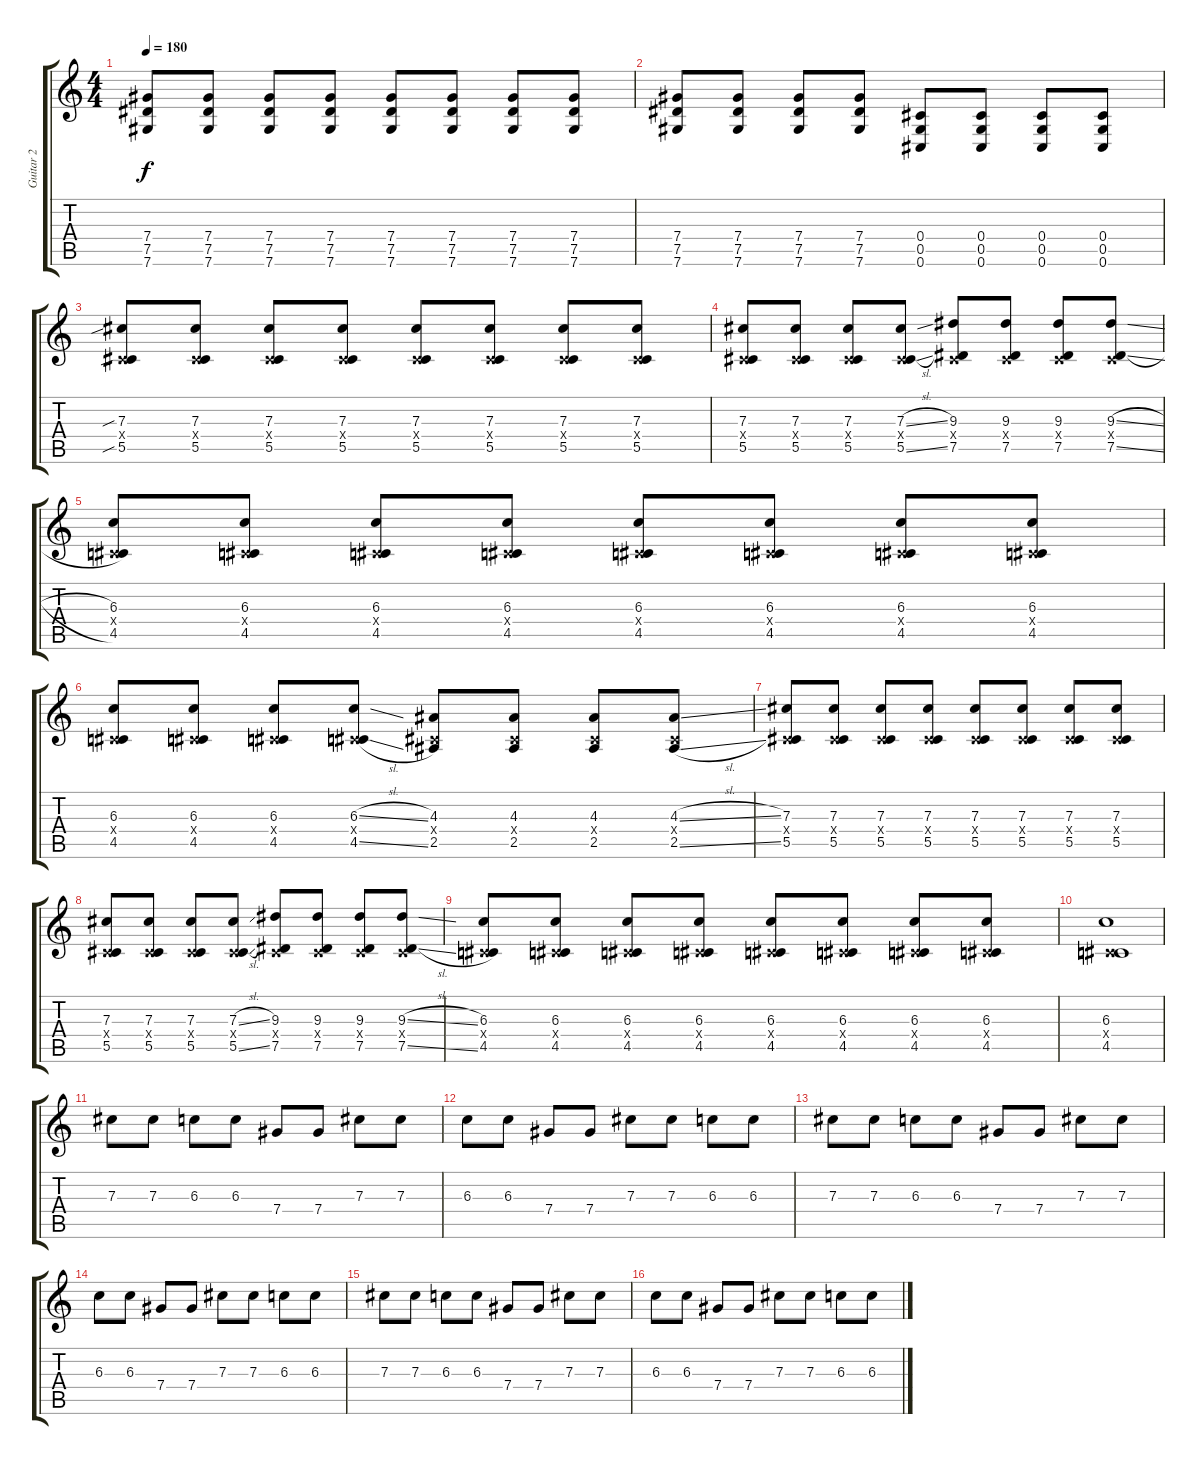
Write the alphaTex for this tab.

\track ("Guitar 2" "Guitar 2") {instrument distortionguitar}
\staff {score tabs}
\tuning (Eb4 Bb3 Gb3 Db3 Ab2 Db2) {hide}
\ts (4 4)
\tempo 180
\clef g2
\ks c
(7.4 7.5 7.6).8{dy f} (7.4 7.5 7.6).8 (7.4 7.5 7.6).8 (7.4 7.5 7.6).8 (7.4 7.5 7.6).8 (7.4 7.5 7.6).8 (7.4 7.5 7.6).8 (7.4 7.5 7.6).8 |
(7.4 7.5 7.6).8 (7.4 7.5 7.6).8 (7.4 7.5 7.6).8 (7.4 7.5 7.6).8 (0.4 0.5 0.6).8 (0.4 0.5 0.6).8 (0.4 0.5 0.6).8 (0.4 0.5 0.6).8 |
(7.3{sib} 0.4{x} 5.5{sib}).8 (7.3 0.4{x} 5.5).8 (7.3 0.4{x} 5.5).8 (7.3 0.4{x} 5.5).8 (7.3 0.4{x} 5.5).8 (7.3 0.4{x} 5.5).8 (7.3 0.4{x} 5.5).8 (7.3 0.4{x} 5.5).8 |
(7.3 0.4{x} 5.5).8 (7.3 0.4{x} 5.5).8 (7.3 0.4{x} 5.5).8 (7.3{sl} 0.4{x} 5.5{sl}).8 (9.3 0.4{x} 7.5).8 (9.3 0.4{x} 7.5).8 (9.3 0.4{x} 7.5).8 (9.3{sl} 0.4{x} 7.5{sl}).8 |
(6.3 0.4{x} 4.5).8 (6.3 0.4{x} 4.5).8 (6.3 0.4{x} 4.5).8 (6.3 0.4{x} 4.5).8 (6.3 0.4{x} 4.5).8 (6.3 0.4{x} 4.5).8 (6.3 0.4{x} 4.5).8 (6.3 0.4{x} 4.5).8 |
(6.3 0.4{x} 4.5).8 (6.3 0.4{x} 4.5).8 (6.3 0.4{x} 4.5).8 (6.3{sl} 0.4{x} 4.5{sl}).8 (4.3 0.4{x} 2.5).8 (4.3 0.4{x} 2.5).8 (4.3 0.4{x} 2.5).8 (4.3{sl} 0.4{x} 2.5{sl}).8 |
(7.3 0.4{x} 5.5).8 (7.3 0.4{x} 5.5).8 (7.3 0.4{x} 5.5).8 (7.3 0.4{x} 5.5).8 (7.3 0.4{x} 5.5).8 (7.3 0.4{x} 5.5).8 (7.3 0.4{x} 5.5).8 (7.3 0.4{x} 5.5).8 |
(7.3 0.4{x} 5.5).8 (7.3 0.4{x} 5.5).8 (7.3 0.4{x} 5.5).8 (7.3{sl} 0.4{x} 5.5{sl}).8 (9.3 0.4{x} 7.5).8 (9.3 0.4{x} 7.5).8 (9.3 0.4{x} 7.5).8 (9.3{sl} 0.4{x} 7.5{sl}).8 |
(6.3 0.4{x} 4.5).8 (6.3 0.4{x} 4.5).8 (6.3 0.4{x} 4.5).8 (6.3 0.4{x} 4.5).8 (6.3 0.4{x} 4.5).8 (6.3 0.4{x} 4.5).8 (6.3 0.4{x} 4.5).8 (6.3 0.4{x} 4.5).8 |
(6.3 0.4{x} 4.5).1 |
7.3.8 7.3.8 6.3.8 6.3.8 7.4.8 7.4.8 7.3.8 7.3.8 |
6.3.8 6.3.8 7.4.8 7.4.8 7.3.8 7.3.8 6.3.8 6.3.8 |
7.3.8 7.3.8 6.3.8 6.3.8 7.4.8 7.4.8 7.3.8 7.3.8 |
6.3.8 6.3.8 7.4.8 7.4.8 7.3.8 7.3.8 6.3.8 6.3.8 |
7.3.8 7.3.8 6.3.8 6.3.8 7.4.8 7.4.8 7.3.8 7.3.8 |
6.3.8 6.3.8 7.4.8 7.4.8 7.3.8 7.3.8 6.3.8 6.3.8
